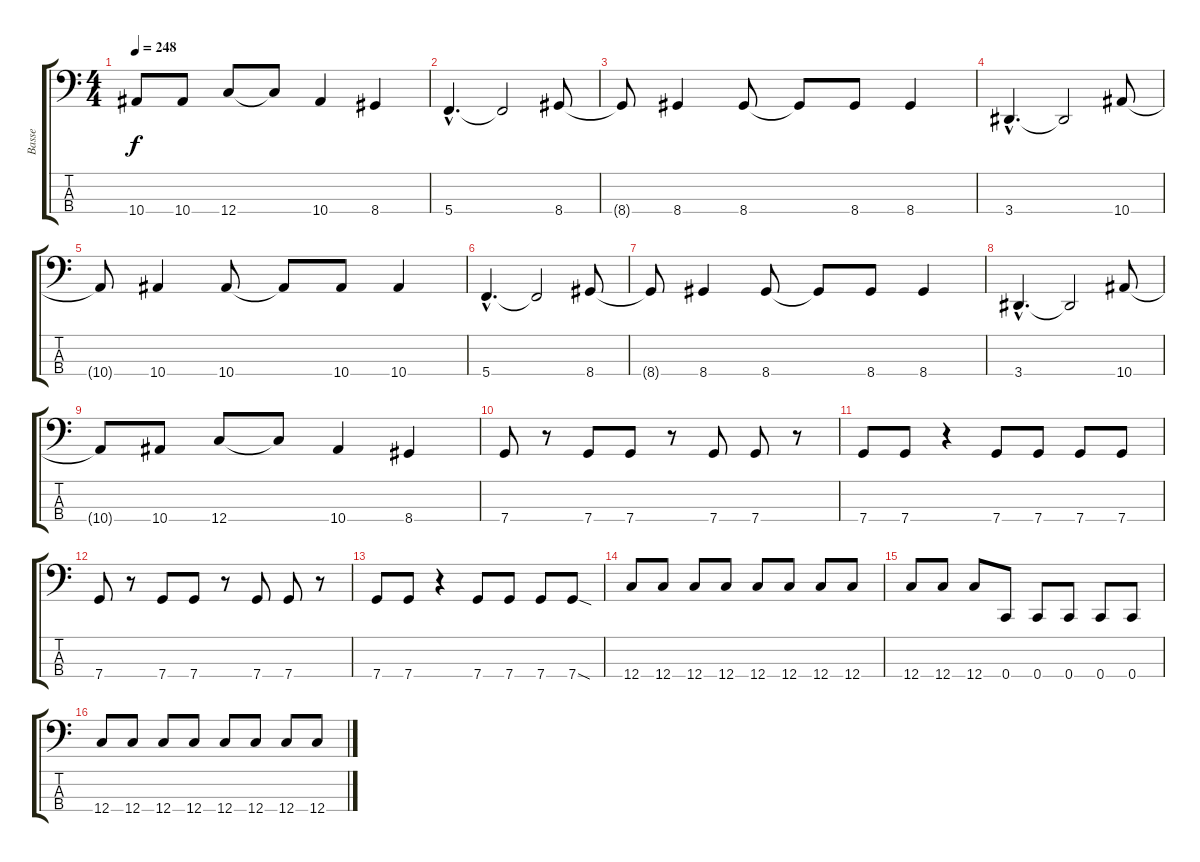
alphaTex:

\track ("Basse" "Basse") {instrument electricbasspick}
\staff {score tabs}
\tuning (F2 C2 G1 C1) {hide}
\ts (4 4)
\tempo 248
\clef f4
\ks c
10.4{t}.8{dy f} 10.4.8 12.4.8 12.4{t}.8 10.4.4 8.4.4 |
5.4{hac}.4{d} 5.4{t}.2 8.4.8 |
8.4{t}.8 8.4.4 8.4.8 8.4{t}.8 8.4.8 8.4.4 |
3.4{hac}.4{d} 3.4{t}.2 10.4.8 |
10.4{t}.8 10.4.4 10.4.8 10.4{t}.8 10.4.8 10.4.4 |
5.4{hac}.4{d} 5.4{t}.2 8.4.8 |
8.4{t}.8 8.4.4 8.4.8 8.4{t}.8 8.4.8 8.4.4 |
3.4{hac}.4{d} 3.4{t}.2 10.4.8 |
10.4{t}.8 10.4.8 12.4.8 12.4{t}.8 10.4.4 8.4.4 |
7.4.8 r.8 7.4.8 7.4.8 r.8 7.4.8 7.4.8 r.8 |
7.4.8 7.4.8 r.4 7.4.8 7.4.8 7.4.8 7.4.8 |
7.4.8 r.8 7.4.8 7.4.8 r.8 7.4.8 7.4.8 r.8 |
7.4.8 7.4.8 r.4 7.4.8 7.4.8 7.4.8 7.4{sod}.8 |
12.4.8 12.4.8 12.4.8 12.4.8 12.4.8 12.4.8 12.4.8 12.4.8 |
12.4.8 12.4.8 12.4.8 0.4.8 0.4.8 0.4.8 0.4.8 0.4.8 |
12.4.8 12.4.8 12.4.8 12.4.8 12.4.8 12.4.8 12.4.8 12.4.8
